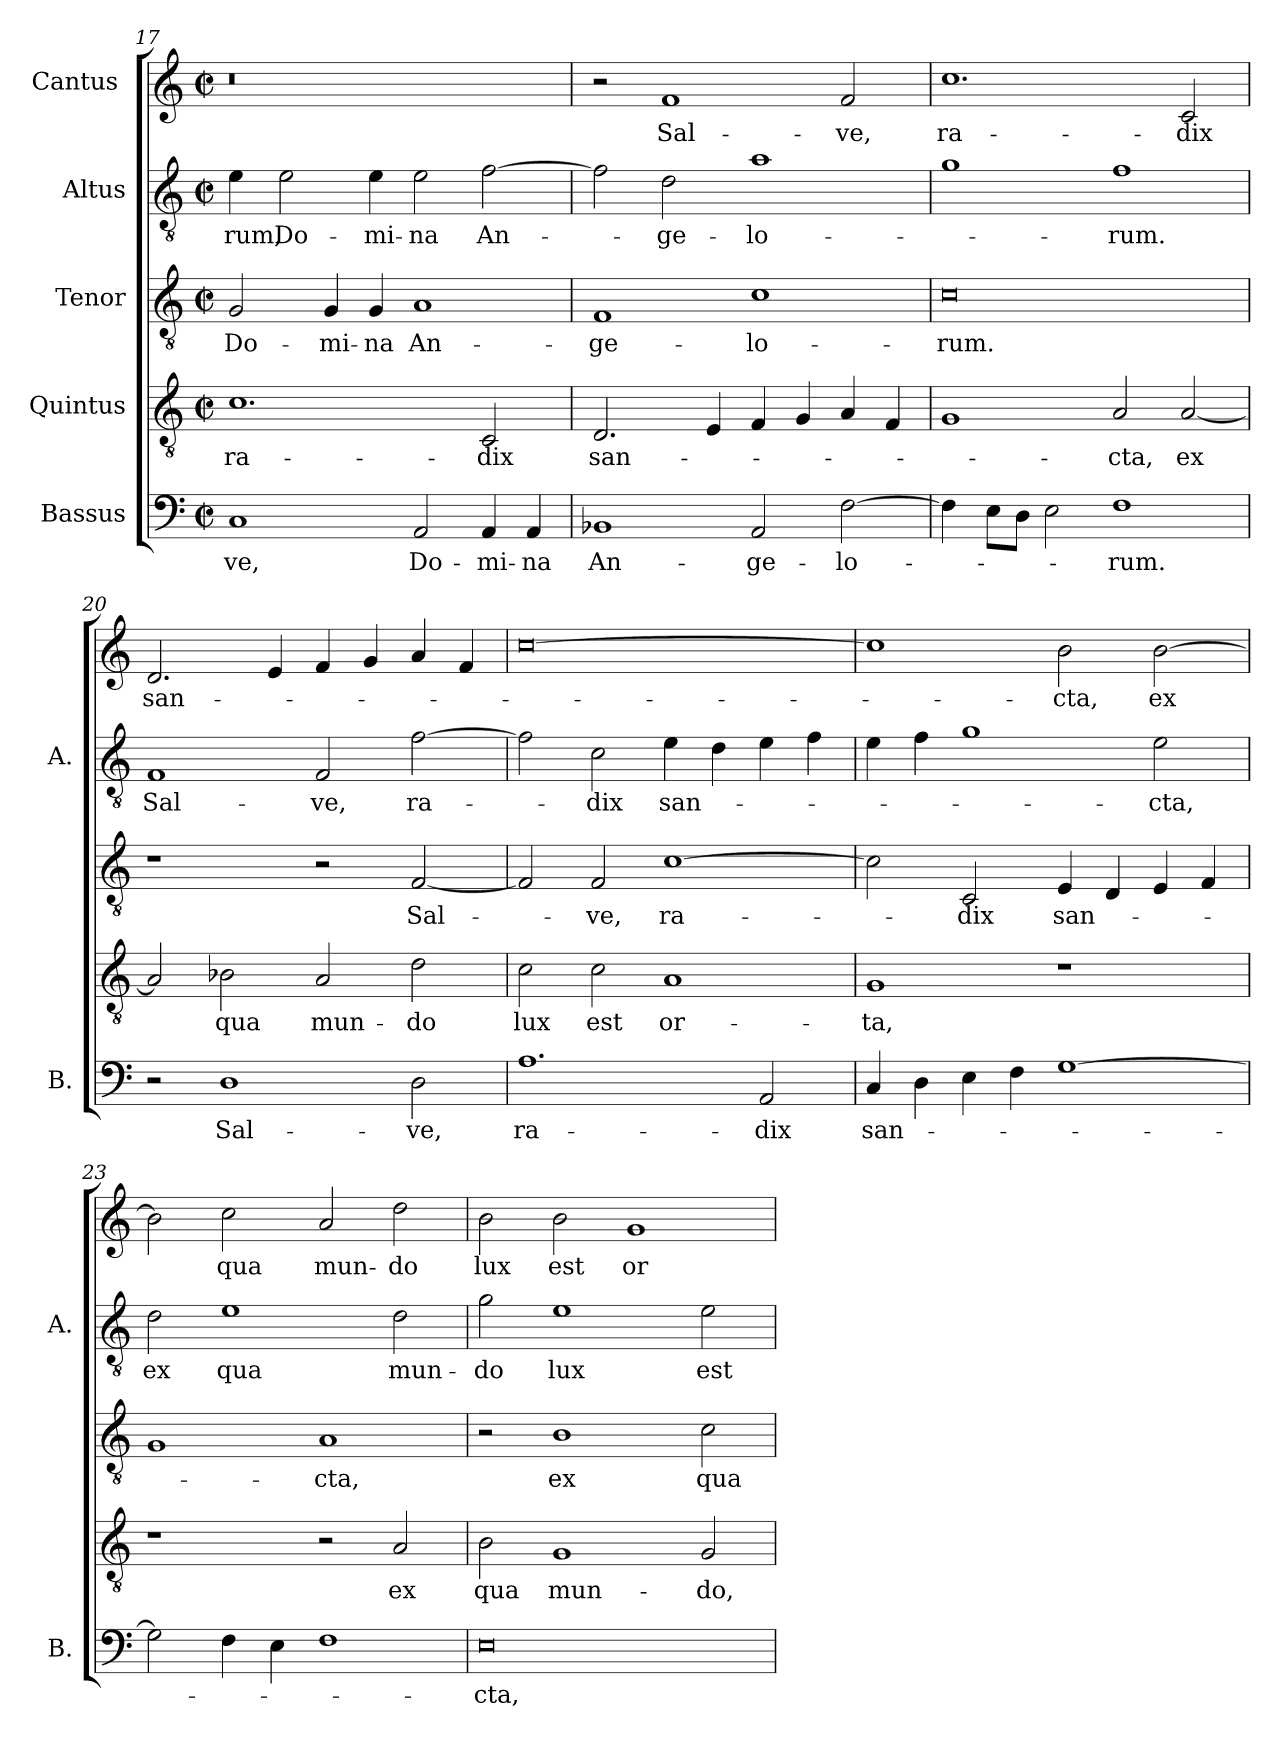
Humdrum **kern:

**kern	**text	**kern	**text	**kern	**text	**kern	**text	**kern	**text
*part5	*part5	*part4	*part4	*part3	*part3	*part2	*part2	*part1	*part1
*staff5	*staff5	*staff4	*staff4	*staff3	*staff3	*staff2	*staff2	*staff1	*staff1
*I"Bassus	*	*I"Quintus	*	*I"Tenor	*	*I"Altus	*	*I"Cantus 	*
*I'B.	*	*	*	*	*	*I'A.	*	*	*
*clefF4	*	*clefGv2	*	*clefGv2	*	*clefGv2	*	*clefG2	*
*	*	*ITrd7c12	*	*ITrd7c12	*	*	*	*	*
*k[]	*	*k[]	*	*k[]	*	*k[]	*	*k[]	*
*C:	*	*C:	*	*C:	*	*C:	*	*C:	*
*M2/2	*	*M2/2	*	*M2/2	*	*M2/2	*	*M2/2	*
*met(c|)	*	*met(c|)	*	*met(c|)	*	*met(c|)	*	*met(c|)	*
=17	=17	=17	=17	=17	=17	=17	=17	=17	=17
!	!	!	!	!	!	!	!	!LO:N:vis=0	!
1C/	-ve,	1.C\	ra-	2GG/	Do-	4e\	-rum,	1r	.
.	.	.	.	.	.	2e\	Do-	.	.
.	.	.	.	4GG/	-mi-	.	.	.	.
.	.	.	.	4GG/	-na	4e\	-mi-	.	.
2AA/	Do-	.	.	1AA/	An-	2e\	-na	1ryy	.
4AA/	-mi-	2CC/	-dix	.	.	[2f\	An-	.	.
4AA/	-na	.	.	.	.	.	.	.	.
=18	=18	=18	=18	=18	=18	=18	=18	=18	=18
1BB-X/	An-	2.DD/	san-	1FF/	-ge-	2f\]	.	2r	.
.	.	.	.	.	.	2d\	-ge-	1f/	Sal-
.	.	4EE/	.	.	.	.	.	.	.
2AA/	-ge-	4FF/	.	1C\	-lo-	1a\	-lo-	.	.
.	.	4GG/	.	.	.	.	.	.	.
[2F\	-lo-	4AA/	.	.	.	.	.	2f/	-ve,
.	.	4FF/	.	.	.	.	.	.	.
=19	=19	=19	=19	=19	=19	=19	=19	=19	=19
4F\]	.	1GG/	.	0C\	-rum.	1g\	.	1.cc\	ra-
8E\L	.	.	.	.	.	.	.	.	.
8D\J	.	.	.	.	.	.	.	.	.
2E\	.	.	.	.	.	.	.	.	.
1F\	-rum.	2AA/	-cta,	.	.	1f\	-rum.	.	.
.	.	[2AA/	ex	.	.	.	.	2c/	-dix
=20	=20	=20	=20	=20	=20	=20	=20	=20	=20
2r	.	2AA/]	.	1r	.	1F/	Sal-	2.d/	san-
1D\	Sal-	2BB-X\	qua	.	.	.	.	.	.
.	.	.	.	.	.	.	.	4e/	.
.	.	2AA/	mun-	2r	.	2F/	-ve,	4f/	.
.	.	.	.	.	.	.	.	4g/	.
2D\	-ve,	2D\	-do	[2FF/	Sal-	[2f\	ra-	4a/	.
.	.	.	.	.	.	.	.	4f/	.
=21	=21	=21	=21	=21	=21	=21	=21	=21	=21
1.A\	ra-	2C\	lux	2FF/]	.	2f\]	.	[0cc\	.
.	.	2C\	est	2FF/	-ve,	2c\	-dix	.	.
.	.	1AA/	or-	[1C\	ra-	4e\	san-	.	.
.	.	.	.	.	.	4d\	.	.	.
2AA/	-dix	.	.	.	.	4e\	.	.	.
.	.	.	.	.	.	4f\	.	.	.
=22	=22	=22	=22	=22	=22	=22	=22	=22	=22
4C/	san-	1GG/	-ta,	2C\]	.	4e\	.	1cc\]	.
4D\	.	.	.	.	.	4f\	.	.	.
4E\	.	.	.	2CC/	-dix	1g\	.	.	.
4F\	.	.	.	.	.	.	.	.	.
[1G\	.	1r	.	4EE/	san-	.	.	2b\	-cta,
.	.	.	.	4DD/	.	.	.	.	.
.	.	.	.	4EE/	.	2e\	-cta,	[2b\	ex
.	.	.	.	4FF/	.	.	.	.	.
=23	=23	=23	=23	=23	=23	=23	=23	=23	=23
2G\]	.	1r	.	1GG/	.	2d\	ex	2b\]	.
4F\	.	.	.	.	.	1e\	qua	2cc\	qua
4E\	.	.	.	.	.	.	.	.	.
1F\	.	2r	.	1AA/	-cta,	.	.	2a/	mun-
.	.	2AA/	ex	.	.	2d\	mun-	2dd\	-do
=24	=24	=24	=24	=24	=24	=24	=24	=24	=24
0E\	-cta,	2BB\	qua	2r	.	2g\	-do	2b\	lux
.	.	1GG/	mun-	1BB\	ex	1e\	lux	2b\	est
.	.	.	.	.	.	.	.	1g/	or-
.	.	2GG/	-do,	2C\	qua	2e\	est	.	.
=	=	=	=	=	=	=	=	=	=
*-	*-	*-	*-	*-	*-	*-	*-	*-	*-
